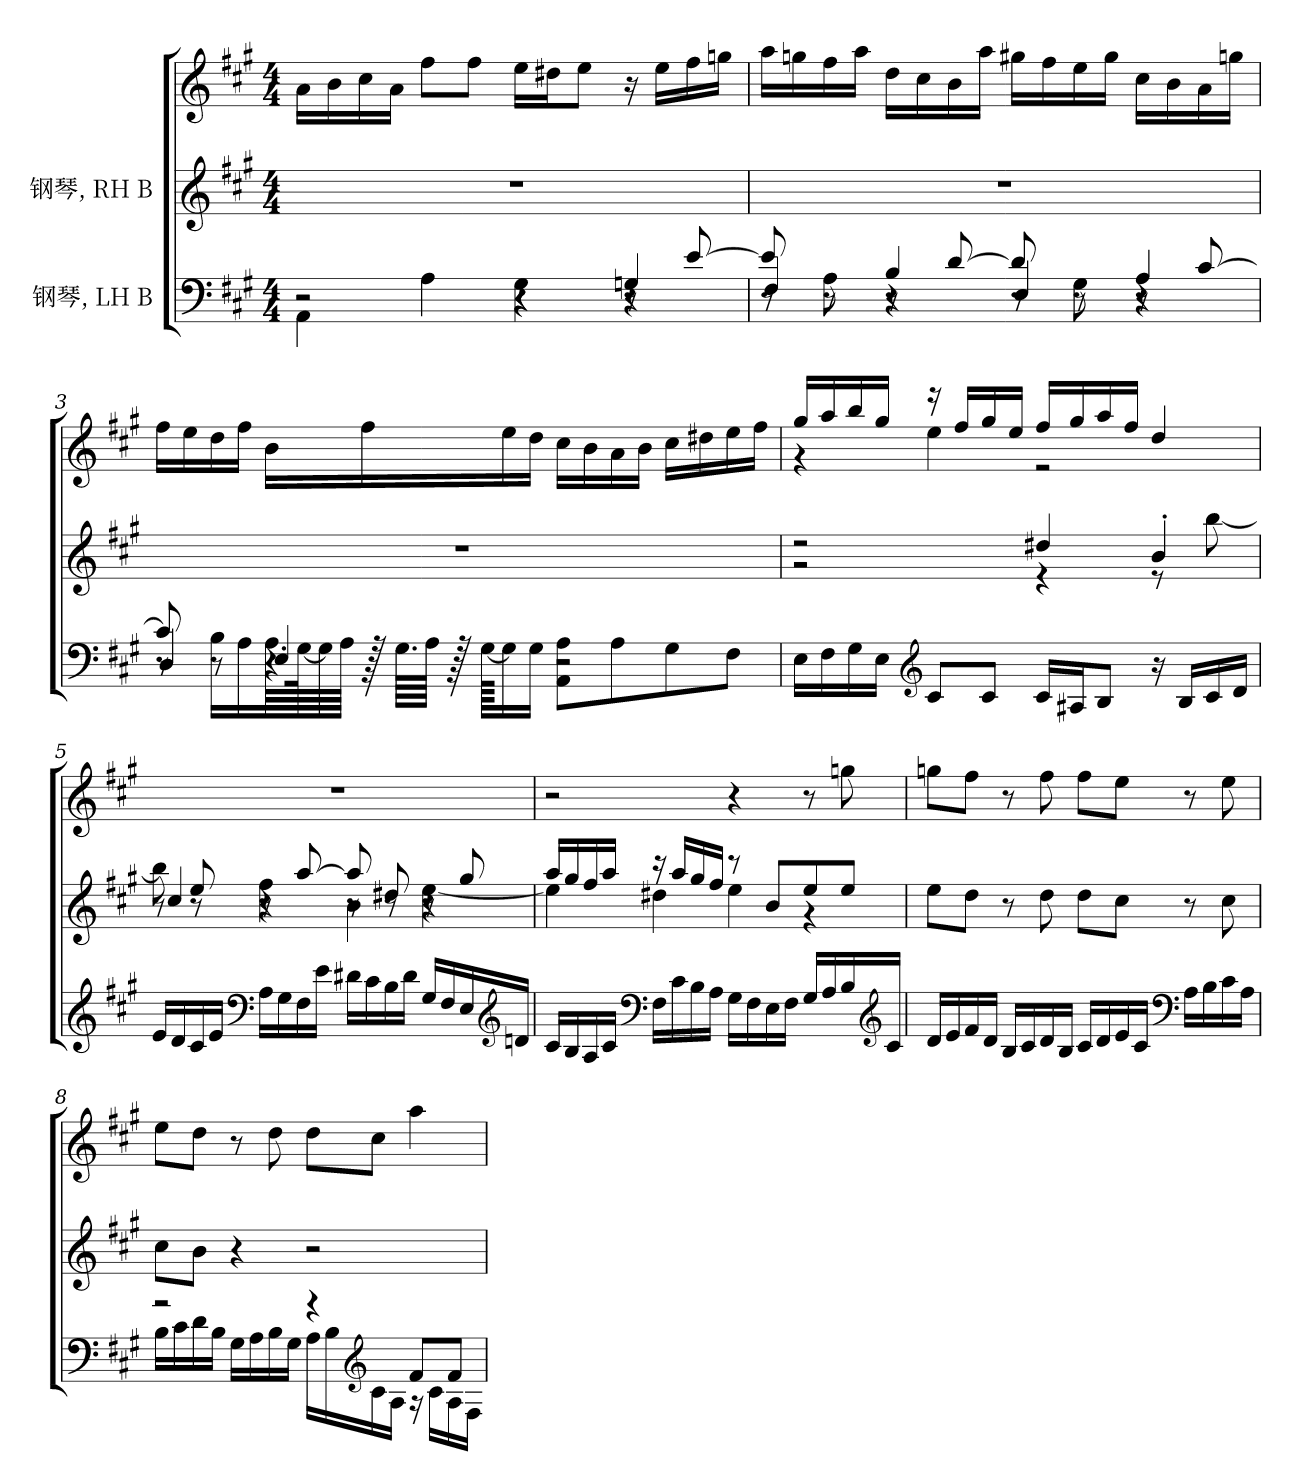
**kern	**kern	**kern
*part2	*part1	*part1
*staff3	*staff2	*staff1
*I"钢琴, LH B	*I"钢琴, RH B	*
*clefF4	*clefG2	*clefG2
*k[f#c#g#]	*k[f#c#g#]	*k[f#c#g#]
*M4/4	*M4/4	*M4/4
*MM73	*MM73	*MM73
=1	=1	=1
*^	*	*
*	*^	*	*
2r	4AA\	2r	1r	16a\LL
.	.	.	.	16b\
.	.	.	.	16cc#\
.	.	.	.	16a\JJ
.	4A\	.	.	8ff#\L
.	.	.	.	8ff#\J
4r	4G#\	4r	.	16ee\LL
.	.	.	.	16dd#X\J
.	.	.	.	8ee\J
8r	4r	4Gn/	.	16r
.	.	.	.	16ee\LL
[8e/	.	.	.	16ff#\
.	.	.	.	16ggn\JJ
=2	=2	=2	=2	=2
8e/]	8r	4F#/	1r	16aa\LL
.	.	.	.	16ggn\
8r	8A\	.	.	16ff#\
.	.	.	.	16aa\JJ
8r	4r	4B/	.	16dd\LL
.	.	.	.	16cc#\
[8d/	.	.	.	16b\
.	.	.	.	16aa\JJ
8d/]	8r	4E/	.	16gg#X\LL
.	.	.	.	16ff#\
8r	8G#\	.	.	16ee\
.	.	.	.	16gg#\JJ
8r	4r	4A/	.	16cc#\LL
.	.	.	.	16b\
[8c#/	.	.	.	16a\
.	.	.	.	16ggn\JJ
!!LO:LB:g=z
=3	=3	=3	=3	=3
8c#/]	8r	4D/	1r	16ff#\LL
.	.	.	.	16ee\
8r	16B\LL	.	.	16dd\
.	16A\	.	.	16ff#\JJ
4r	64.A\LL	4E/	.	16b\LL
.	[128G#\K	.	.	.
.	64G#\]	.	.	.
.	64A\JJJJ	.	.	.
.	128r	.	.	16ff#\
.	64.G#\LLLL	.	.	.
.	64A\JJJJ	.	.	.
.	128r	.	.	.
.	[128G#\KKKLL	.	.	.
.	16G#\]	.	.	16ee\
.	16G#\JJ	.	.	16dd\JJ
2r	8AA\ 8A\L	2r	.	16cc#\LL
.	.	.	.	16b\
.	8A\	.	.	16a\
.	.	.	.	16b\JJ
.	8G#\	.	.	16cc#\LL
.	.	.	.	16dd#X\
.	8F#\J	.	.	16ee\
.	.	.	.	16ff#\JJ
*v	*v	*v	*	*
!!LO:LB:g=z
=4	=4	=4
*	*^	*^
16E\LL	2r	2r	16gg#/LL	4r
16F#\	.	.	16aa/	.
16G#\	.	.	16bb/	.
16E\JJ	.	.	16gg#/JJ	.
*clefG2	*	*	*	*
8c#/L	.	.	16r	4ee\
.	.	.	16ff#/LL	.
8c#/J	.	.	16gg#/	.
.	.	.	16ee/JJ	.
16c#/LL	4dd#X/	4r	16ff#/LL	2r
16A#X/J	.	.	16gg#/	.
8B/J	.	.	16aa/	.
.	.	.	16ff#/JJ	.
16r	4b'/	8r	4dd/	.
16B/LL	.	.	.	.
16c#/	.	[8bb\	.	.
16d/JJ	.	.	.	.
*	*	*	*v	*v
=5	=5	=5	=5
*	*	*^	*
16e/LL	8r	8bb\]	4cc#/	1r
16d/	.	.	.	.
16c#/	8ee/	8r	.	.
16e/JJ	.	.	.	.
*clefF4	*	*	*	*
16A\LL	4r	4ff#\	8r	.
16G#\	.	.	.	.
16F#\	.	.	[8aa/	.
16e\JJ	.	.	.	.
16d#X\LL	8r	4b\	8aa/]	.
16c#\	.	.	.	.
16B\	8dd#X/	.	8r	.
16d#\JJ	.	.	.	.
16G#/LL	8r	[4ee\	4r	.
16F#/	.	.	.	.
16E/	8gg#/	.	.	.
*clefG2	*	*	*	*
16dn/JJ	.	.	.	.
*	*	*v	*v	*
!!LO:LB:g=z
=6	=6	=6	=6
16c#/LL	16aa/LL	4ee\]	2r
16B/	16gg#/	.	.
16A/	16ff#/	.	.
16c#/JJ	16aa/JJ	.	.
*clefF4	*	*	*
16F#\LL	16r	4dd#X\	.
16c#\	16aa/LL	.	.
16B\	16gg#/	.	.
16A\JJ	16ff#/JJ	.	.
16G#\LL	8r	4ee\	4r
16F#\	.	.	.
16E\	8b/L	.	.
16F#\JJ	.	.	.
16G#/LL	8ee/	4r	8r
16A/	.	.	.
16B/	8ee/J	.	8ggn\
*clefG2	*	*	*
16c#/JJ	.	.	.
*	*v	*v	*
=7	=7	=7
16d/LL	8ee\L	8ggn\L
16e/	.	.
16f#/	8dd\J	8ff#\J
16d/JJ	.	.
16B/LL	8r	8r
16c#/	.	.
16d/	8dd\	8ff#\
16B/JJ	.	.
16c#/LL	8dd\L	8ff#\L
16d/	.	.
16e/	8cc#\J	8ee\J
16c#/JJ	.	.
*clefF4	*	*
16A\LL	8r	8r
16B\	.	.
16c#\	8cc#\	8ee\
16A\JJ	.	.
!!LO:PB:g=z
=8	=8	=8
*^	*	*
2r	16B\LL	8cc#\L	8ee\L
.	16c#\	.	.
.	16d\	8b\J	8dd\J
.	16B\JJ	.	.
.	16G#\LL	4r	8r
.	16A\	.	.
.	16B\	.	8dd\
.	16G#\JJ	.	.
4r	16A\LL	2r	8dd\L
.	16B\	.	.
*clefG2	*	*	*
.	16c#\	.	8cc#\J
.	16A\JJ	.	.
8f#/L	16r	.	4aa\
.	16c#\LL	.	.
8f#/J	16A\	.	.
.	16F#\JJ	.	.
*v	*v	*	*
=	=	=
*-	*-	*-
